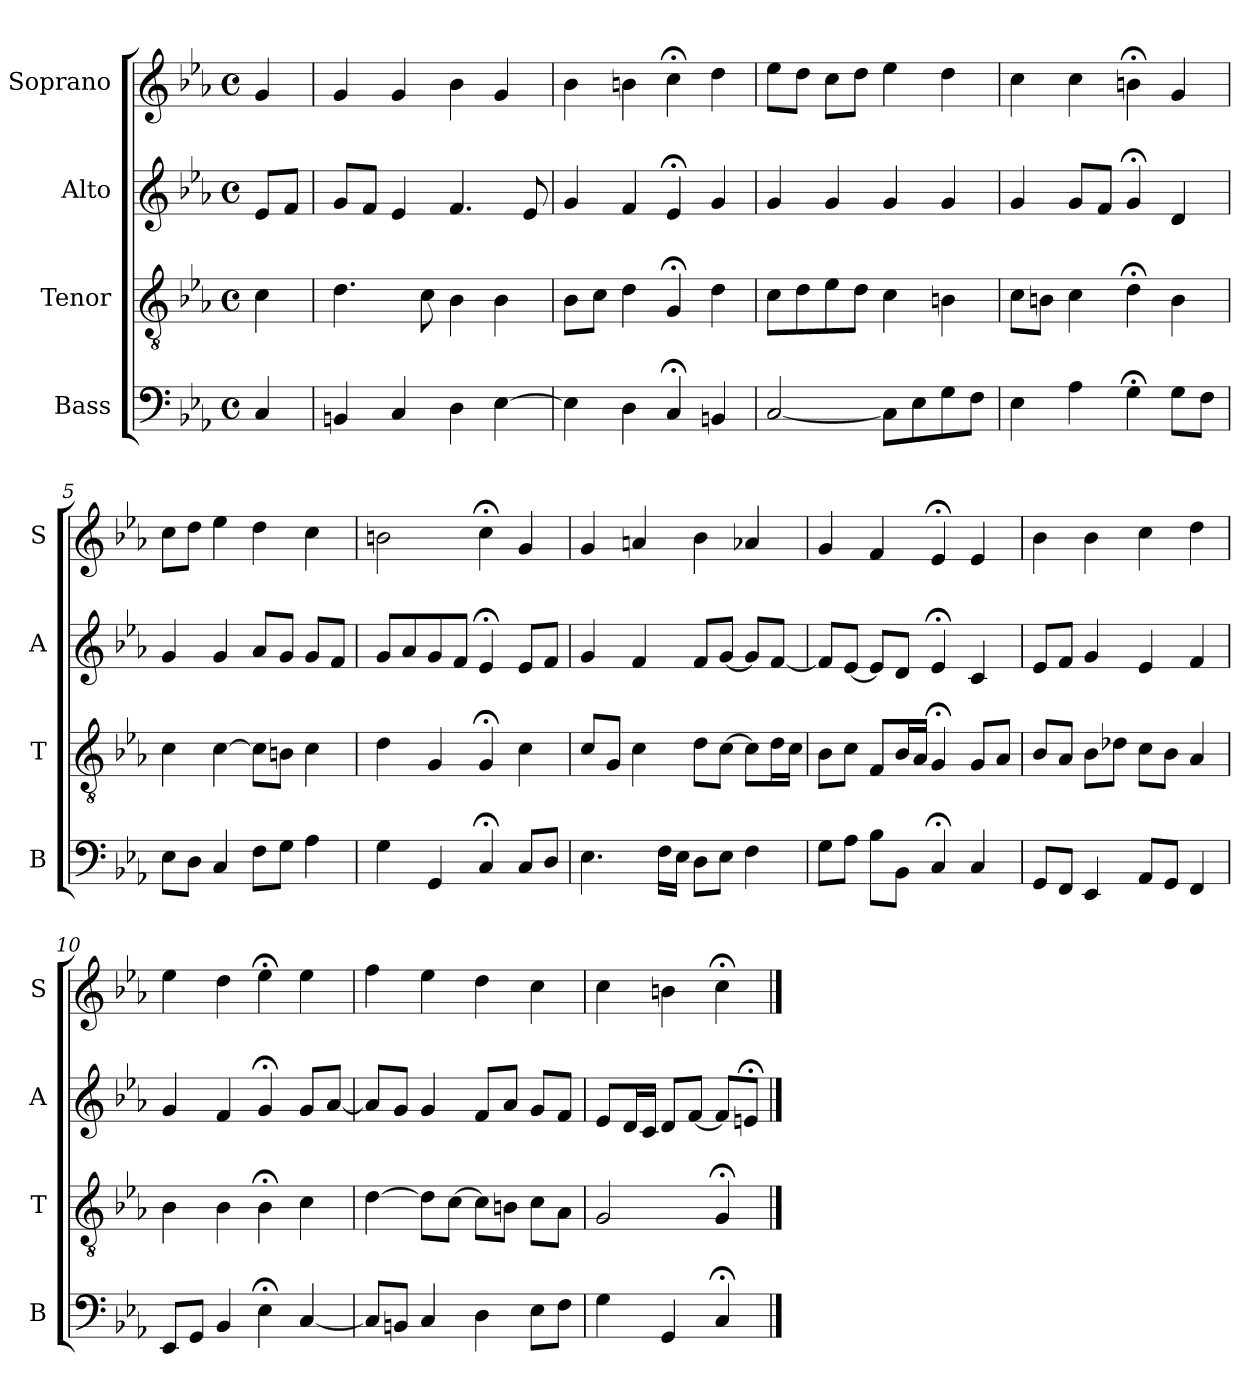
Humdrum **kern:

**kern	**kern	**kern	**kern
*part4	*part3	*part2	*part1
*staff4	*staff3	*staff2	*staff1
*I"Bass	*I"Tenor	*I"Alto	*I"Soprano
*I'B	*I'T	*I'A	*I'S
*clefF4	*clefGv2	*clefG2	*clefG2
*k[b-e-a-]	*k[b-e-a-]	*k[b-e-a-]	*k[b-e-a-]
*c:	*c:	*c:	*c:
*M4/4	*M4/4	*M4/4	*M4/4
*met(c)	*met(c)	*met(c)	*met(c)
*MM100	*MM100	*MM100	*MM100
=	=	=	=
4C	4c	8e-L	4g
.	.	8fJ	.
=1	=1	=1	=1
4BBn	4.d	8gL	4g
.	.	8fJ	.
4C	.	4e-	4g
.	8c	.	.
4D	4B-	4.f	4b-
[4E-	4B-	.	4g
.	.	8e-	.
=2	=2	=2	=2
4E-]	8B-L	4g	4b-
.	8cJ	.	.
4D	4d	4f	4bn
4C;<	4G;<	4e-;<	4cc;<
4BBn	4d	4g	4dd
=3	=3	=3	=3
[2C	8cL	4g	8ee-L
.	8d	.	8ddJ
.	8e-	4g	8ccL
.	8dJ	.	8ddJ
8CL]	4c	4g	4ee-
8E-	.	.	.
8G	4Bn	4g	4dd
8FJ	.	.	.
=4	=4	=4	=4
4E-	8cL	4g	4cc
.	8BnJ	.	.
4A-	4c	8gL	4cc
.	.	8fJ	.
4G;<	4d;<	4g;<	4bn;<
8GL	4B	4d	4g
8FJ	.	.	.
=5	=5	=5	=5
8E-L	4c	4g	8ccL
8DJ	.	.	8ddJ
4C	[4c	4g	4ee-
8FL	8cL]	8a-L	4dd
8GJ	8BnJ	8gJ	.
4A-	4c	8gL	4cc
.	.	8fJ	.
=6	=6	=6	=6
4G	4d	8gL	2bn
.	.	8a-	.
4GG	4G	8g	.
.	.	8fJ	.
4C;<	4G;<	4e-;<	4cc;<
8CL	4c	8e-L	4g
8DJ	.	8fJ	.
=7	=7	=7	=7
4.E-	8cL	4g	4g
.	8GJ	.	.
.	4c	4f	4an
16FLL	.	.	.
16E-JJ	.	.	.
8DL	8dL	8fL	4b-
8E-J	[8cJ	[8gJ	.
4F	8cL]	8gL]	4a-X
.	16dL	[8fJ	.
.	16cJJ	.	.
=8	=8	=8	=8
8GL	8B-L	8fL]	4g
8A-J	8cJ	[8e-J	.
8B-L	8FL	8e-L]	4f
8BB-J	16B-L	8dJ	.
.	16A-JJ	.	.
4C;<	4G;<	4e-;<	4e-;<
4C	8GL	4c	4e-
.	8A-J	.	.
=9	=9	=9	=9
8GGL	8B-L	8e-L	4b-
8FFJ	8A-J	8fJ	.
4EE-	8B-L	4g	4b-
.	8d-XJ	.	.
8AA-L	8cL	4e-	4cc
8GGJ	8B-J	.	.
4FF	4A-	4f	4dd
=10	=10	=10	=10
8EE-L	4B-	4g	4ee-
8GGJ	.	.	.
4BB-	4B-	4f	4dd
4E-;<	4B-;<	4g;<	4ee-;<
[4C	4c	8gL	4ee-
.	.	[8a-J	.
=11	=11	=11	=11
8CL]	[4d	8a-L]	4ff
8BBnJ	.	8gJ	.
4C	8dL]	4g	4ee-
.	[8cJ	.	.
4D	8cL]	8fL	4dd
.	8BnJ	8a-J	.
8E-L	8cL	8gL	4cc
8FJ	8A-J	8fJ	.
=12	=12	=12	=12
4Gi	2Gi	8e-iL	4cci
.	.	16dL	.
.	.	16cJJ	.
4GG	.	8dL	4bn
.	.	[8fJ	.
4C;<	4G;<	8fL]	4cc;<
.	.	8en;<J	.
==	==	==	==
*-	*-	*-	*-
